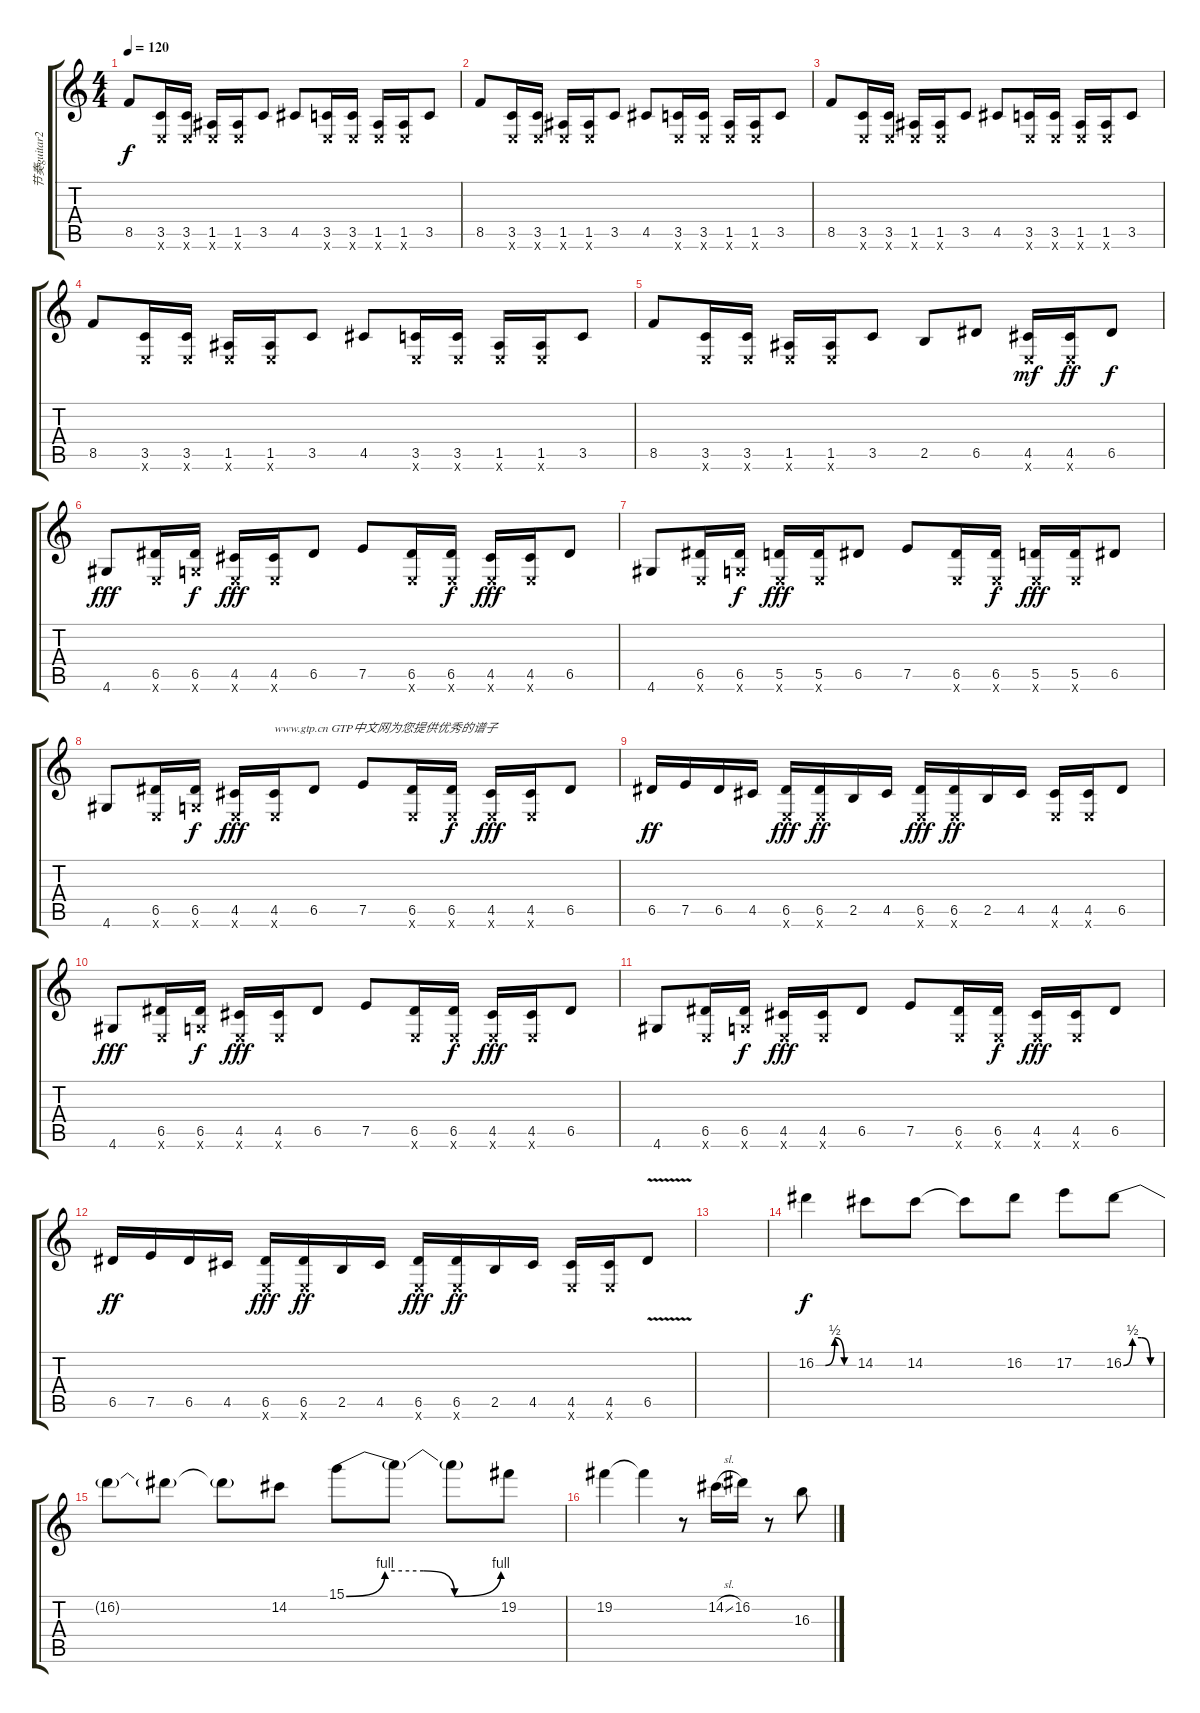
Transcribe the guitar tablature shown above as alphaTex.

\track ("节奏guitar2" "节奏guitar2") {instrument overdrivenguitar}
\staff {score tabs}
\tuning (E4 B3 G3 D3 A2 E2) {hide}
\ts (4 4)
\tempo 120
\clef g2
\ks c
8.5.8{dy f} (3.5 0.6{x}).16 (3.5 0.6{x}).16 (1.5 0.6{x}).16 (1.5 0.6{x}).16 3.5.8 4.5.8 (3.5 0.6{x}).16 (3.5 0.6{x}).16 (1.5 0.6{x}).16 (1.5 0.6{x}).16 3.5.8 |
8.5.8 (3.5 0.6{x}).16 (3.5 0.6{x}).16 (1.5 0.6{x}).16 (1.5 0.6{x}).16 3.5.8 4.5.8 (3.5 0.6{x}).16 (3.5 0.6{x}).16 (1.5 0.6{x}).16 (1.5 0.6{x}).16 3.5.8 |
8.5.8 (3.5 0.6{x}).16 (3.5 0.6{x}).16 (1.5 0.6{x}).16 (1.5 0.6{x}).16 3.5.8 4.5.8 (3.5 0.6{x}).16 (3.5 0.6{x}).16 (1.5 0.6{x}).16 (1.5 0.6{x}).16 3.5.8 |
8.5.8 (3.5 0.6{x}).16 (3.5 0.6{x}).16 (1.5 0.6{x}).16 (1.5 0.6{x}).16 3.5.8 4.5.8 (3.5 0.6{x}).16 (3.5 0.6{x}).16 (1.5 0.6{x}).16 (1.5 0.6{x}).16 3.5.8 |
8.5.8 (3.5 0.6{x}).16 (3.5 0.6{x}).16 (1.5 0.6{x}).16 (1.5 0.6{x}).16 3.5.8 2.5.8 6.5.8 (4.5 0.6{x}).16{dy mf volume 5} (4.5 0.6{x}).16{dy ff} 6.5.8{dy f} |
4.6.8{dy fff} (6.5 0.6{x}).16 (6.5 3.6{x}).16{dy f} (4.5 0.6{x}).16{dy fff} (4.5 0.6{x}).16 6.5.8 7.5.8 (6.5 0.6{x}).16 (6.5 0.6{x}).16{dy f} (4.5 0.6{x}).16{dy fff} (4.5 0.6{x}).16 6.5.8 |
4.6.8 (6.5 0.6{x}).16 (6.5 3.6{x}).16{dy f} (5.5 0.6{x}).16{dy fff} (5.5 0.6{x}).16 6.5.8 7.5.8 (6.5 0.6{x}).16 (6.5 0.6{x}).16{dy f} (5.5 0.6{x}).16{dy fff} (5.5 0.6{x}).16 6.5.8 |
4.6.8 (6.5 0.6{x}).16 (6.5 3.6{x}).16{dy f} (4.5 0.6{x}).16{dy fff} (4.5 0.6{x}).16{txt "www.gtp.cn GTP中文网为您提供优秀的谱子"} 6.5.8 7.5.8 (6.5 0.6{x}).16 (6.5 0.6{x}).16{dy f} (4.5 0.6{x}).16{dy fff} (4.5 0.6{x}).16 6.5.8 |
6.5.16{dy ff} 7.5.16 6.5.16 4.5.16 (6.5 0.6{x}).16{dy fff} (6.5 0.6{x}).16{dy ff} 2.5.16 4.5.16 (6.5 0.6{x}).16{dy fff} (6.5 0.6{x}).16{dy ff} 2.5.16 4.5.16 (4.5 0.6{x}).16 (4.5 0.6{x}).16 6.5.8 |
4.6.8{dy fff} (6.5 0.6{x}).16 (6.5 3.6{x}).16{dy f} (4.5 0.6{x}).16{dy fff} (4.5 0.6{x}).16 6.5.8 7.5.8 (6.5 0.6{x}).16 (6.5 0.6{x}).16{dy f} (4.5 0.6{x}).16{dy fff} (4.5 0.6{x}).16 6.5.8 |
4.6.8 (6.5 0.6{x}).16 (6.5 3.6{x}).16{dy f} (4.5 0.6{x}).16{dy fff} (4.5 0.6{x}).16 6.5.8 7.5.8 (6.5 0.6{x}).16 (6.5 0.6{x}).16{dy f} (4.5 0.6{x}).16{dy fff} (4.5 0.6{x}).16 6.5.8 |
6.5.16{dy ff} 7.5.16 6.5.16 4.5.16 (6.5 0.6{x}).16{dy fff} (6.5 0.6{x}).16{dy ff} 2.5.16 4.5.16 (6.5 0.6{x}).16{dy fff} (6.5 0.6{x}).16{dy ff} 2.5.16 4.5.16 (4.5 0.6{x}).16 (4.5 0.6{x}).16 6.5{v}.8 |
|
16.2{be (custom 0 0 15 0 30 2 45 0 60 0)}.4{dy f volume 7 instrument overdrivenguitar} 14.2.8 14.2.8 14.2{t}.8 16.2.8 17.2.8 16.2{be (custom 0 0 15 2 30 2 45 0 60 0)}.8 |
16.2{t}.8 16.2{t}.8 16.2{t}.8 14.2.8 15.1{be (custom 0 0 15 4 30 4 42 0 60 4)}.8 15.1{t}.8 15.1{t}.8 19.2.8 |
19.2.4 19.2{t}.4 r.8 14.2{sl}.16 16.2.16 r.8 16.3.8
